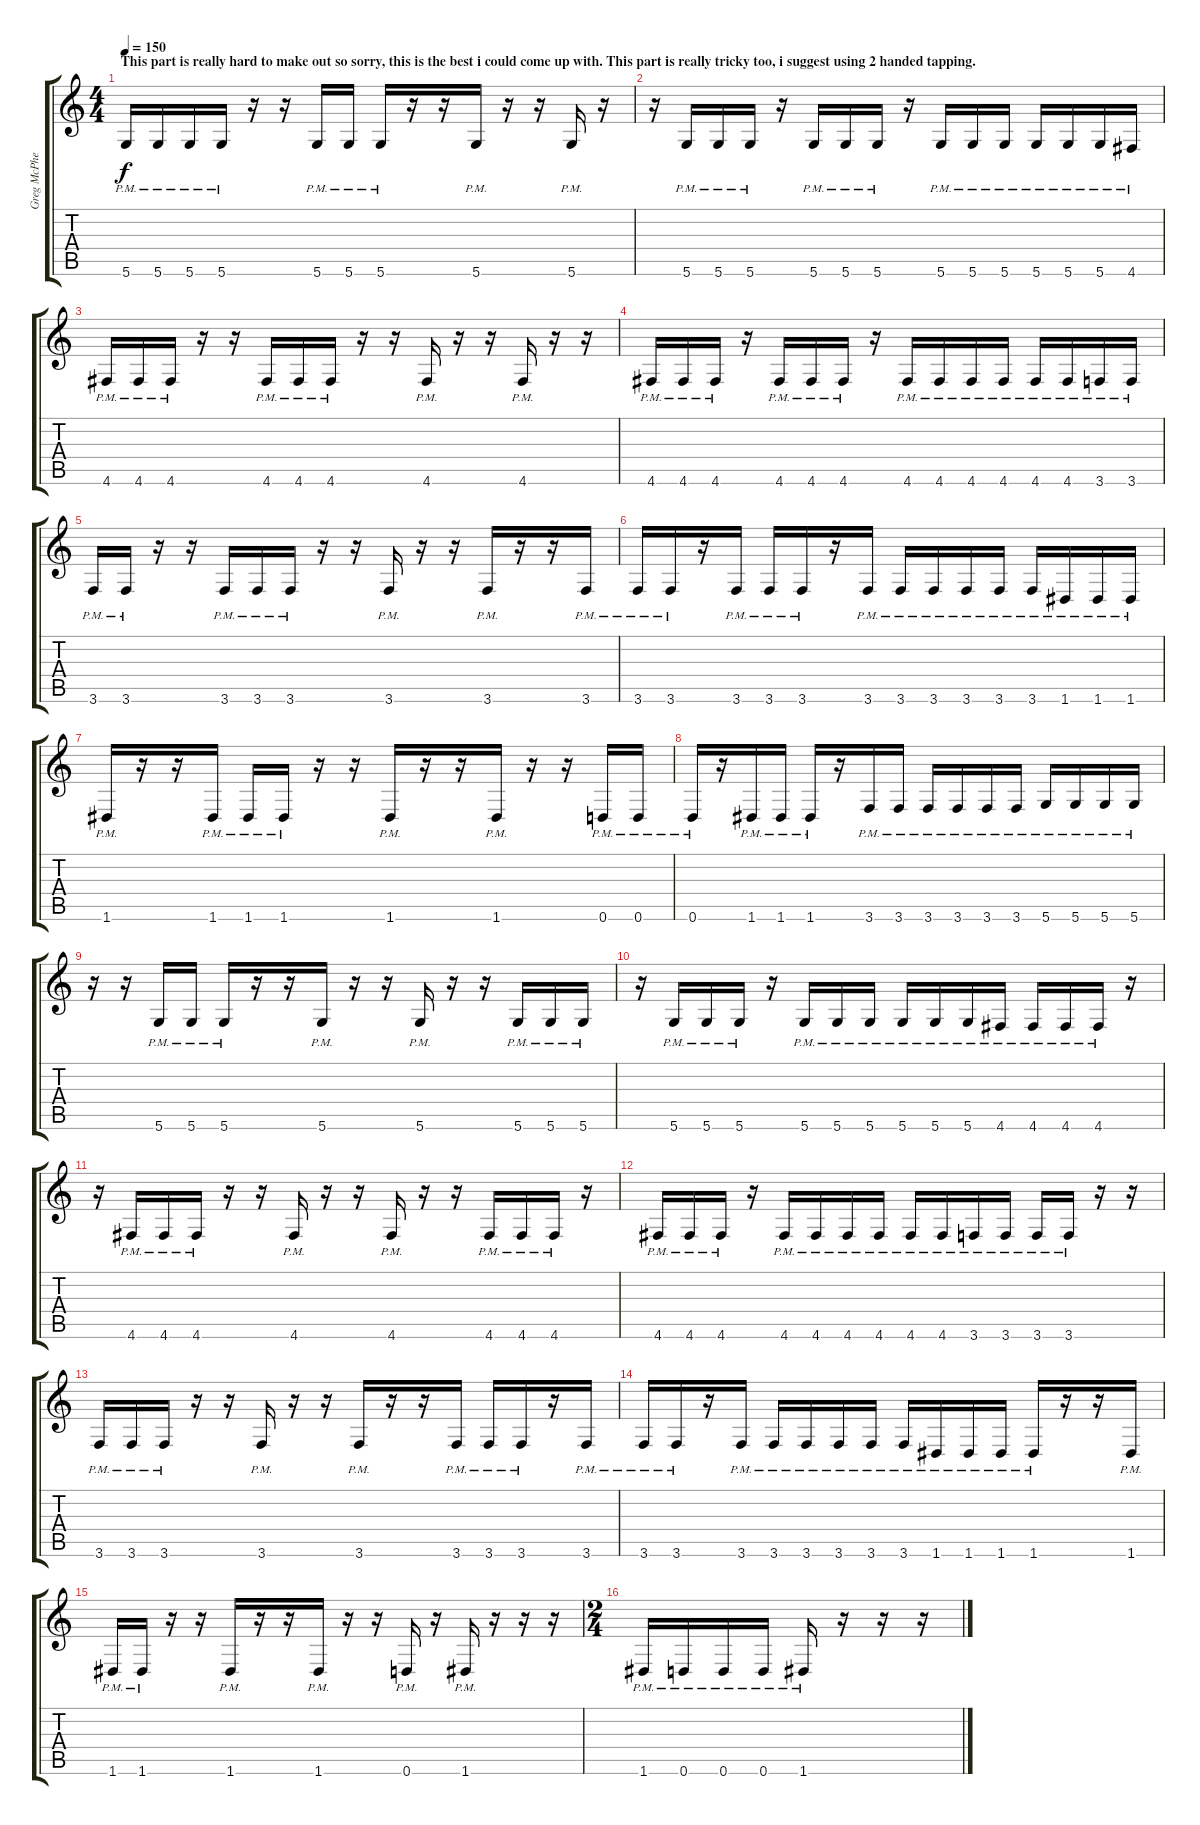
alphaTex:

\track ("Greg McPherson (Rhythm Guitar)" "Greg McPhe") {instrument distortionguitar}
\staff {score tabs}
\tuning (E4 B3 G3 D3 A2 D2) {hide}
\ts (4 4)
\section ("" "This part is really hard to make out so sorry, this is the best i could come up with. This part is really tricky too, i suggest using 2 handed tapping.")
\tempo 150
\clef g2
\ks c
5.6{pm}.16{dy f} 5.6{pm}.16 5.6{pm}.16 5.6{pm}.16 r.16 r.16 5.6{pm}.16 5.6{pm}.16 5.6{pm}.16 r.16 r.16 5.6{pm}.16 r.16 r.16 5.6{pm}.16 r.16 |
r.16 5.6{pm}.16 5.6{pm}.16 5.6{pm}.16 r.16 5.6{pm}.16 5.6{pm}.16 5.6{pm}.16 r.16 5.6{pm}.16 5.6{pm}.16 5.6{pm}.16 5.6{pm}.16 5.6{pm}.16 5.6{pm}.16 4.6{pm}.16 |
4.6{pm}.16 4.6{pm}.16 4.6{pm}.16 r.16 r.16 4.6{pm}.16 4.6{pm}.16 4.6{pm}.16 r.16 r.16 4.6{pm}.16 r.16 r.16 4.6{pm}.16 r.16 r.16 |
4.6{pm}.16 4.6{pm}.16 4.6{pm}.16 r.16 4.6{pm}.16 4.6{pm}.16 4.6{pm}.16 r.16 4.6{pm}.16 4.6{pm}.16 4.6{pm}.16 4.6{pm}.16 4.6{pm}.16 4.6{pm}.16 3.6{pm}.16 3.6{pm}.16 |
3.6{pm}.16 3.6{pm}.16 r.16 r.16 3.6{pm}.16 3.6{pm}.16 3.6{pm}.16 r.16 r.16 3.6{pm}.16 r.16 r.16 3.6{pm}.16 r.16 r.16 3.6{pm}.16 |
3.6{pm}.16 3.6{pm}.16 r.16 3.6{pm}.16 3.6{pm}.16 3.6{pm}.16 r.16 3.6{pm}.16 3.6{pm}.16 3.6{pm}.16 3.6{pm}.16 3.6{pm}.16 3.6{pm}.16 1.6{pm}.16 1.6{pm}.16 1.6{pm}.16 |
1.6{pm}.16 r.16 r.16 1.6{pm}.16 1.6{pm}.16 1.6{pm}.16 r.16 r.16 1.6{pm}.16 r.16 r.16 1.6{pm}.16 r.16 r.16 0.6{pm}.16 0.6{pm}.16 |
0.6{pm}.16 r.16 1.6{pm}.16 1.6{pm}.16 1.6{pm}.16 r.16 3.6{pm}.16 3.6{pm}.16 3.6{pm}.16 3.6{pm}.16 3.6{pm}.16 3.6{pm}.16 5.6{pm}.16 5.6{pm}.16 5.6{pm}.16 5.6{pm}.16 |
r.16 r.16 5.6{pm}.16 5.6{pm}.16 5.6{pm}.16 r.16 r.16 5.6{pm}.16 r.16 r.16 5.6{pm}.16 r.16 r.16 5.6{pm}.16 5.6{pm}.16 5.6{pm}.16 |
r.16 5.6{pm}.16 5.6{pm}.16 5.6{pm}.16 r.16 5.6{pm}.16 5.6{pm}.16 5.6{pm}.16 5.6{pm}.16 5.6{pm}.16 5.6{pm}.16 4.6{pm}.16 4.6{pm}.16 4.6{pm}.16 4.6{pm}.16 r.16 |
r.16 4.6{pm}.16 4.6{pm}.16 4.6{pm}.16 r.16 r.16 4.6{pm}.16 r.16 r.16 4.6{pm}.16 r.16 r.16 4.6{pm}.16 4.6{pm}.16 4.6{pm}.16 r.16 |
4.6{pm}.16 4.6{pm}.16 4.6{pm}.16 r.16 4.6{pm}.16 4.6{pm}.16 4.6{pm}.16 4.6{pm}.16 4.6{pm}.16 4.6{pm}.16 3.6{pm}.16 3.6{pm}.16 3.6{pm}.16 3.6{pm}.16 r.16 r.16 |
3.6{pm}.16 3.6{pm}.16 3.6{pm}.16 r.16 r.16 3.6{pm}.16 r.16 r.16 3.6{pm}.16 r.16 r.16 3.6{pm}.16 3.6{pm}.16 3.6{pm}.16 r.16 3.6{pm}.16 |
3.6{pm}.16 3.6{pm}.16 r.16 3.6{pm}.16 3.6{pm}.16 3.6{pm}.16 3.6{pm}.16 3.6{pm}.16 3.6{pm}.16 1.6{pm}.16 1.6{pm}.16 1.6{pm}.16 1.6{pm}.16 r.16 r.16 1.6{pm}.16 |
1.6{pm}.16 1.6{pm}.16 r.16 r.16 1.6{pm}.16 r.16 r.16 1.6{pm}.16 r.16 r.16 0.6{pm}.16 r.16 1.6{pm}.16 r.16 r.16 r.16 |
\ts (2 4)
1.6{pm}.16 0.6{pm}.16 0.6{pm}.16 0.6{pm}.16 1.6{pm}.16 r.16 r.16 r.16
